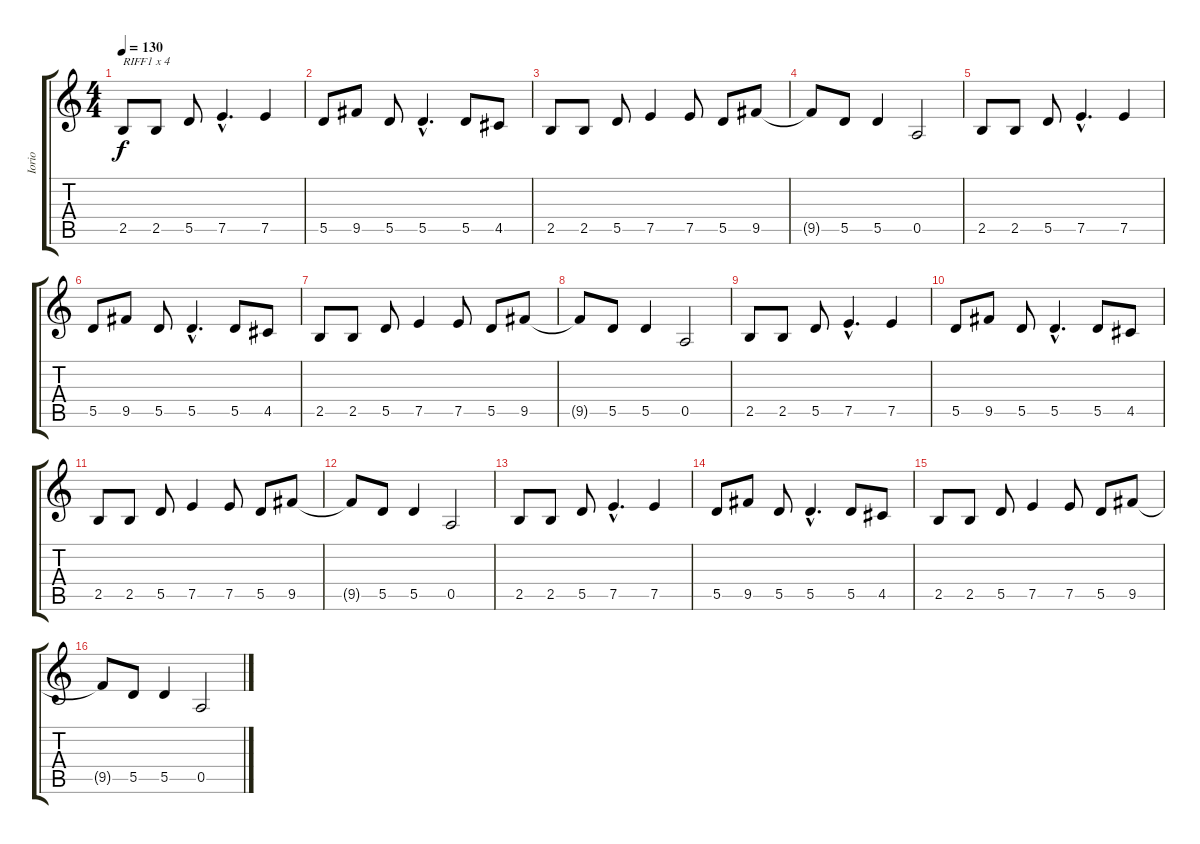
\track ("Iorio" "Iorio") {instrument electricbasspick}
\staff {score tabs}
\tuning (E4 B3 G3 D3 A2 E2) {hide}
\ts (4 4)
\tempo 130
\clef g2
\ks c
2.5.8{txt "RIFF1 x 4" dy f instrument electricbasspick} 2.5.8 5.5.8 7.5{hac}.4{d} 7.5.4 |
5.5.8 9.5.8 5.5.8 5.5{hac}.4{d} 5.5.8 4.5.8 |
2.5.8 2.5.8 5.5.8 7.5.4 7.5.8 5.5.8 9.5.8 |
9.5{t}.8 5.5.8 5.5.4 0.5.2 |
2.5.8 2.5.8 5.5.8 7.5{hac}.4{d} 7.5.4 |
5.5.8 9.5.8 5.5.8 5.5{hac}.4{d} 5.5.8 4.5.8 |
2.5.8 2.5.8 5.5.8 7.5.4 7.5.8 5.5.8 9.5.8 |
9.5{t}.8 5.5.8 5.5.4 0.5.2 |
2.5.8 2.5.8 5.5.8 7.5{hac}.4{d} 7.5.4 |
5.5.8 9.5.8 5.5.8 5.5{hac}.4{d} 5.5.8 4.5.8 |
2.5.8 2.5.8 5.5.8 7.5.4 7.5.8 5.5.8 9.5.8 |
9.5{t}.8 5.5.8 5.5.4 0.5.2 |
2.5.8 2.5.8 5.5.8 7.5{hac}.4{d} 7.5.4 |
5.5.8 9.5.8 5.5.8 5.5{hac}.4{d} 5.5.8 4.5.8 |
2.5.8 2.5.8 5.5.8 7.5.4 7.5.8 5.5.8 9.5.8 |
9.5{t}.8 5.5.8 5.5.4 0.5.2
